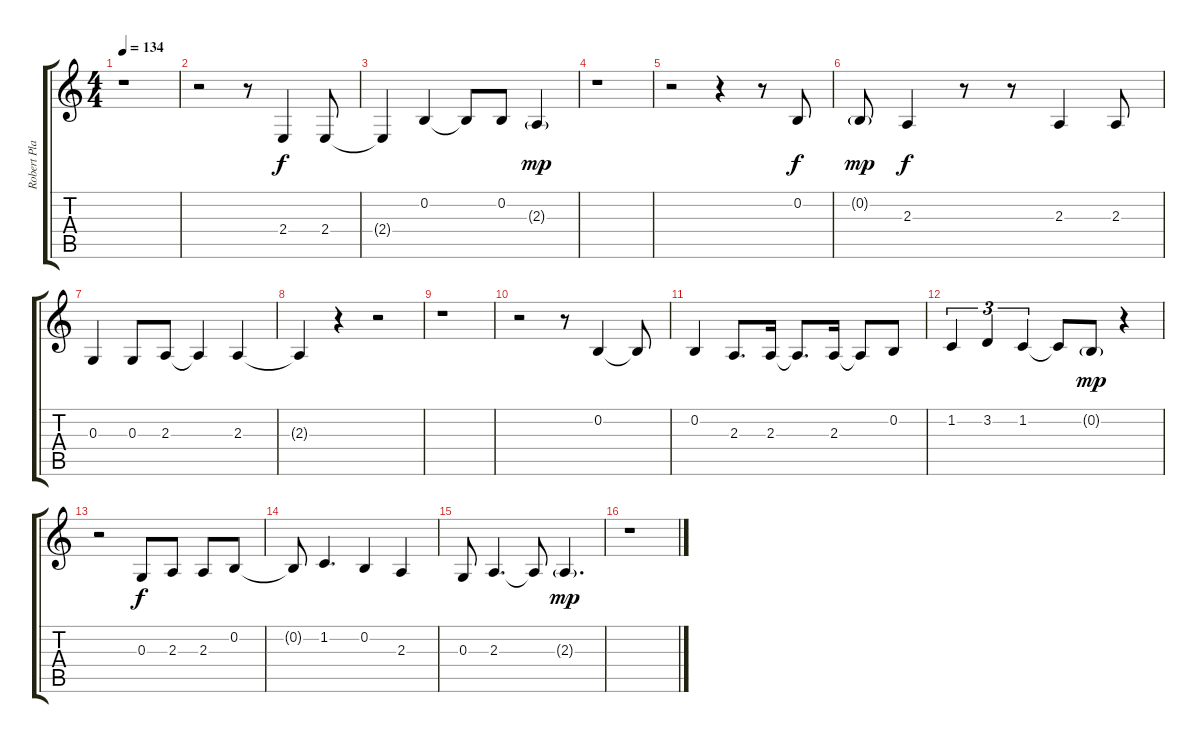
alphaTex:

\track ("Robert Plant - Vocal" "Robert Pla") {instrument flute}
\staff {score tabs}
\tuning (E4 B3 G3 D3 A2 E2) {hide}
\ts (4 4)
\tempo 134
\clef g2
\ks c
r.1{dy f} |
r.2 r.8 2.4.4 2.4.8 |
2.4{t}.4 0.2.4 0.2{t}.8 0.2.8 2.3{g}.4{dy mp} |
r.1 |
r.2 r.4 r.8 0.2.8{dy f} |
0.2{g}.8{dy mp} 2.3.4{dy f} r.8 r.8 2.3.4 2.3.8 |
0.3.4 0.3.8 2.3.8 2.3{t}.4 2.3.4 |
2.3{t}.4 r.4 r.2 |
r.1 |
r.2 r.8 0.2.4 0.2{t}.8 |
0.2.4 2.3.8{d} 2.3.16 2.3{t}.8{d} 2.3.16 2.3{t}.8 0.2.8 |
1.2.4{tu (3 2)} 3.2.4{tu (3 2)} 1.2.4{tu (3 2)} 1.2{t}.8 0.2{g}.8{dy mp} r.4 |
r.2 0.3.8{dy f} 2.3.8 2.3.8 0.2.8 |
0.2{t}.8 1.2.4{d} 0.2.4 2.3.4 |
0.3.8 2.3.4{d} 2.3{t}.8 2.3{g}.4{d dy mp} |
r.1
